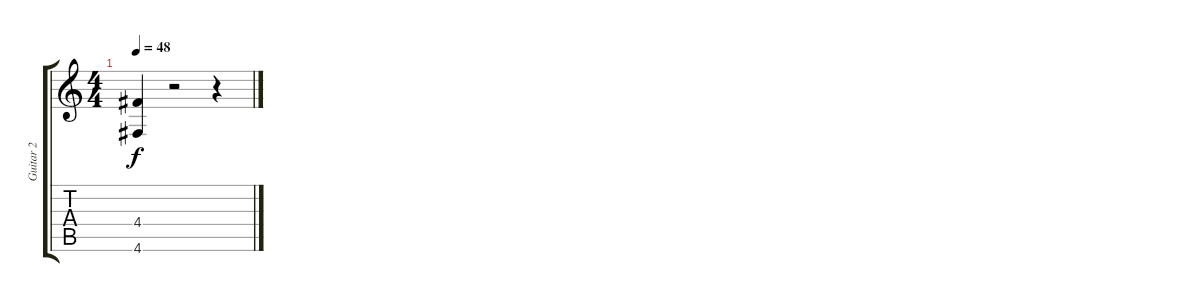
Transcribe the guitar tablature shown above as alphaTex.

\track ("Guitar 2" "Guitar 2") {instrument overdrivenguitar}
\staff {score tabs}
\tuning (E4 B3 G3 D3 A2 D2) {hide}
\ts (4 4)
\tempo 48
\clef g2
\ks c
(4.4{t} 4.6{t}).4{dy f} r.2 r.4
